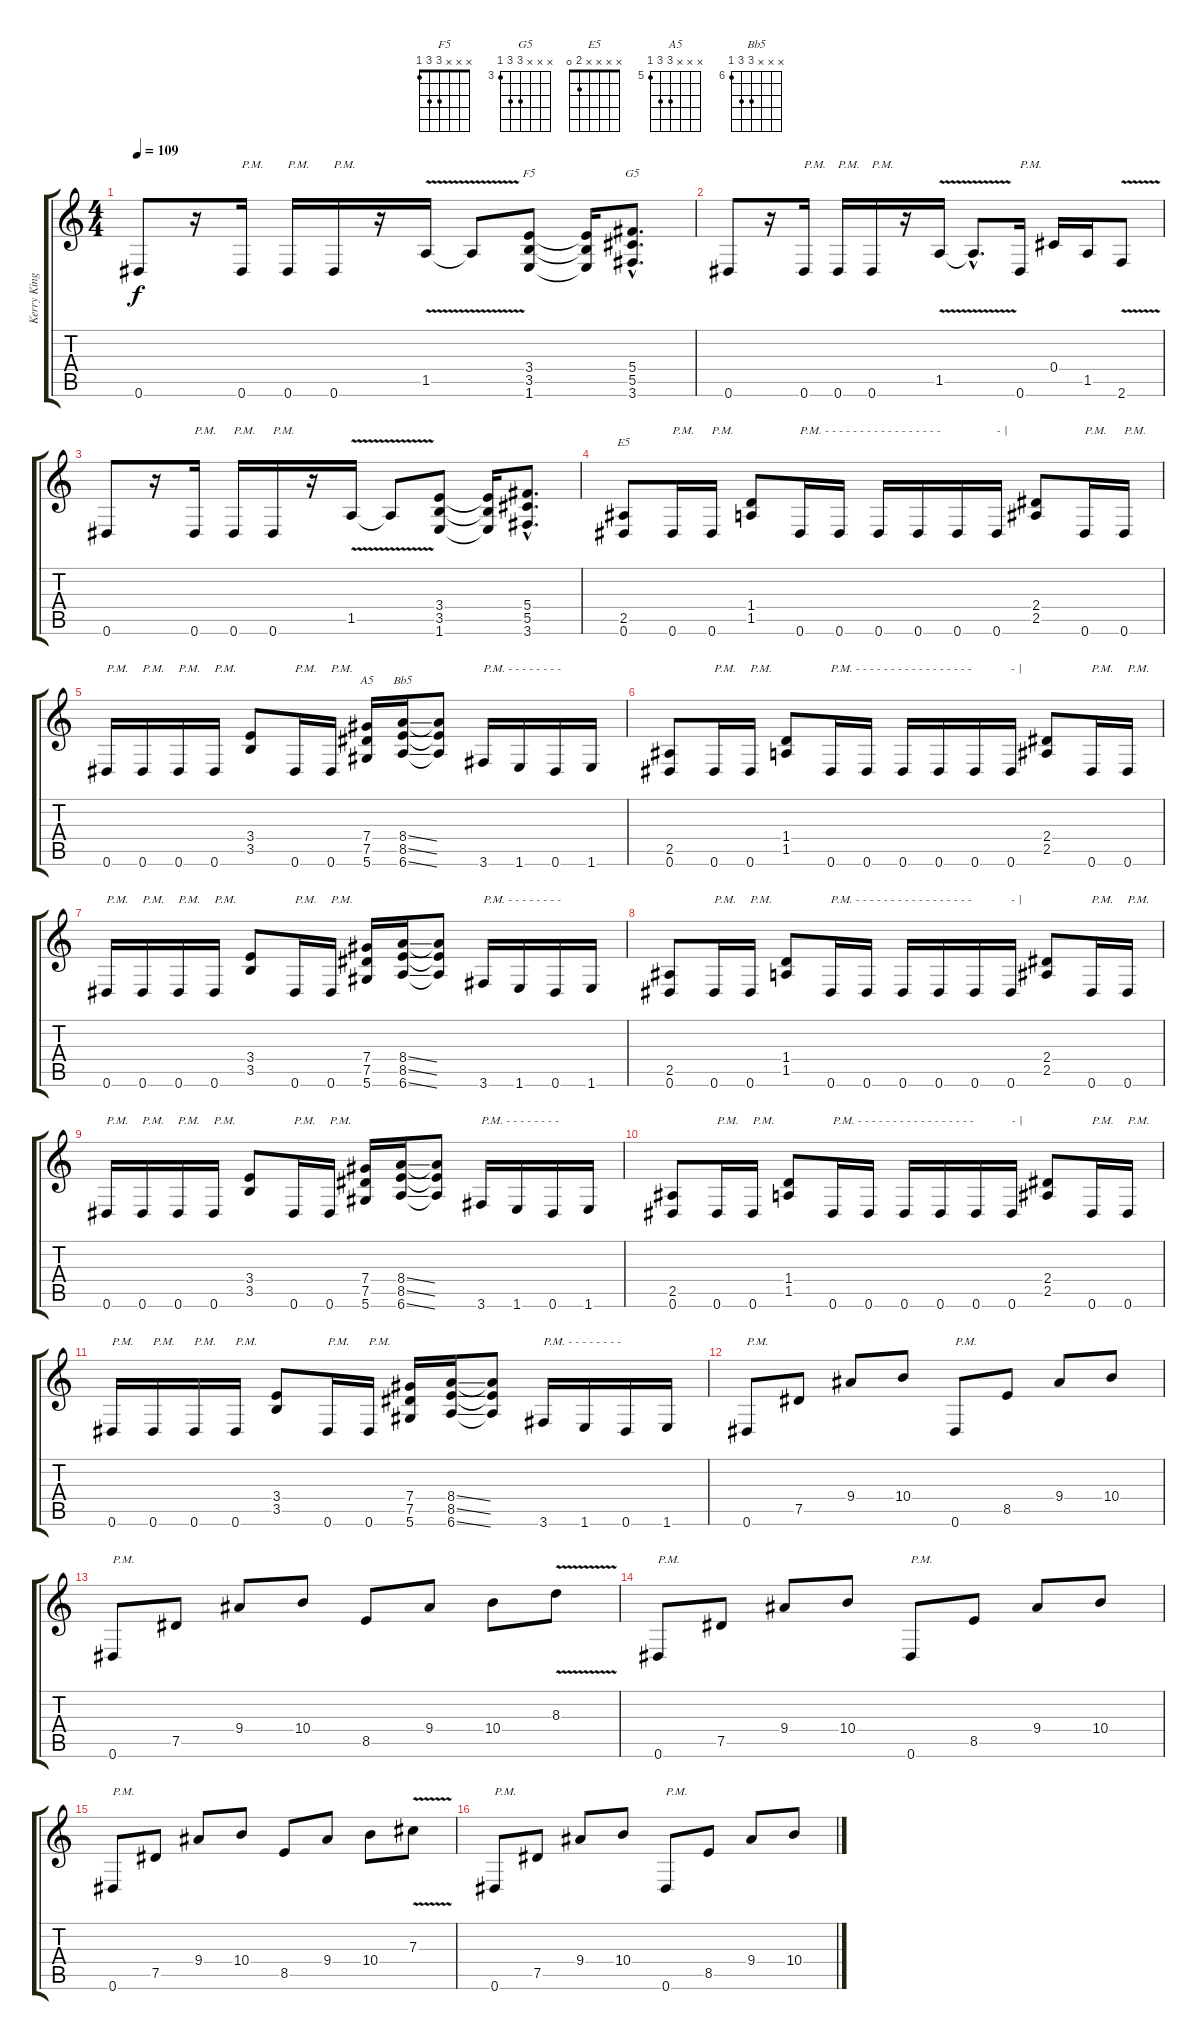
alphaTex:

\track ("Kerry King" "Kerry King") {instrument distortionguitar}
\staff {score tabs}
\tuning (Eb4 Bb3 Gb3 Db3 Ab2 Eb2) {hide}
\chord ("F5" x x x 3 3 1)
\chord ("G5" x x x 5 5 3) {firstfret 3}
\chord ("E5" x x x x 2 0)
\chord ("A5" x x x 7 7 5) {firstfret 5}
\chord ("Bb5" x x x 8 8 6) {firstfret 6}
\ts (4 4)
\tempo 109
\clef g2
\ks c
0.6.8{dy f} r.16 0.6.16{txt "P.M."} 0.6.16{txt "P.M."} 0.6.16{txt "P.M."} r.16 1.5{v}.16 1.5{t}.8 (3.4 3.5 1.6).8{ch "F5"} (3.4{t} 3.5{t} 1.6{t}).16 (5.4{hac} 5.5{hac} 3.6{hac}).8{d ch "G5"} |
0.6.8 r.16 0.6.16{txt "P.M."} 0.6.16{txt "P.M."} 0.6.16{txt "P.M."} r.16 1.5{v}.16 1.5{hac t}.8{d} 0.6.16{txt "P.M."} 0.4.16 1.5.16 2.6{v}.8 |
0.6.8 r.16 0.6.16{txt "P.M."} 0.6.16{txt "P.M."} 0.6.16{txt "P.M."} r.16 1.5{v}.16 1.5{t}.8 (3.4 3.5 1.6).8 (3.4{t} 3.5{t} 1.6{t}).16 (5.4{hac} 5.5{hac} 3.6{hac}).8{d} |
(2.5 0.6).8{ch "E5"} 0.6.16{txt "P.M."} 0.6.16{txt "P.M."} (1.4 1.5).8 0.6.16{txt "P.M. - - - - - - - - - - - - - - - - - "} 0.6.16 0.6.16 0.6.16 0.6.16 0.6.16{txt "- |"} (2.4 2.5).8 0.6.16{txt "P.M."} 0.6.16{txt "P.M."} |
0.6.16{txt "P.M."} 0.6.16{txt "P.M."} 0.6.16{txt "P.M."} 0.6.16{txt "P.M."} (3.4 3.5).8 0.6.16{txt "P.M."} 0.6.16{txt "P.M."} (7.4 7.5 5.6).16{ch "A5"} (8.4{ss} 8.5{ss} 6.6{ss}).16{ch "Bb5"} (8.4{t} 8.5{t} 6.6{t}).8 3.6.16{txt "P.M. - - - - - - - -"} 1.6.16 0.6.16 1.6.16 |
(2.5 0.6).8 0.6.16{txt "P.M."} 0.6.16{txt "P.M."} (1.4 1.5).8 0.6.16{txt "P.M. - - - - - - - - - - - - - - - - - "} 0.6.16 0.6.16 0.6.16 0.6.16 0.6.16{txt "- |"} (2.4 2.5).8 0.6.16{txt "P.M."} 0.6.16{txt "P.M."} |
0.6.16{txt "P.M."} 0.6.16{txt "P.M."} 0.6.16{txt "P.M."} 0.6.16{txt "P.M."} (3.4 3.5).8 0.6.16{txt "P.M."} 0.6.16{txt "P.M."} (7.4 7.5 5.6).16 (8.4{ss} 8.5{ss} 6.6{ss}).16 (8.4{t} 8.5{t} 6.6{t}).8 3.6.16{txt "P.M. - - - - - - - -"} 1.6.16 0.6.16 1.6.16 |
(2.5 0.6).8 0.6.16{txt "P.M."} 0.6.16{txt "P.M."} (1.4 1.5).8 0.6.16{txt "P.M. - - - - - - - - - - - - - - - - - "} 0.6.16 0.6.16 0.6.16 0.6.16 0.6.16{txt "- |"} (2.4 2.5).8 0.6.16{txt "P.M."} 0.6.16{txt "P.M."} |
0.6.16{txt "P.M."} 0.6.16{txt "P.M."} 0.6.16{txt "P.M."} 0.6.16{txt "P.M."} (3.4 3.5).8 0.6.16{txt "P.M."} 0.6.16{txt "P.M."} (7.4 7.5 5.6).16 (8.4{ss} 8.5{ss} 6.6{ss}).16 (8.4{t} 8.5{t} 6.6{t}).8 3.6.16{txt "P.M. - - - - - - - -"} 1.6.16 0.6.16 1.6.16 |
(2.5 0.6).8 0.6.16{txt "P.M."} 0.6.16{txt "P.M."} (1.4 1.5).8 0.6.16{txt "P.M. - - - - - - - - - - - - - - - - - "} 0.6.16 0.6.16 0.6.16 0.6.16 0.6.16{txt "- |"} (2.4 2.5).8 0.6.16{txt "P.M."} 0.6.16{txt "P.M."} |
0.6.16{txt "P.M."} 0.6.16{txt "P.M."} 0.6.16{txt "P.M."} 0.6.16{txt "P.M."} (3.4 3.5).8 0.6.16{txt "P.M."} 0.6.16{txt "P.M."} (7.4 7.5 5.6).16 (8.4{ss} 8.5{ss} 6.6{ss}).16 (8.4{t} 8.5{t} 6.6{t}).8 3.6.16{txt "P.M. - - - - - - - -"} 1.6.16 0.6.16 1.6.16 |
0.6.8{txt "P.M."} 7.5.8 9.4.8 10.4.8 0.6.8{txt "P.M."} 8.5.8 9.4.8 10.4.8 |
0.6.8{txt "P.M."} 7.5.8 9.4.8 10.4.8 8.5.8 9.4.8 10.4.8 8.3{v}.8 |
0.6.8{txt "P.M."} 7.5.8 9.4.8 10.4.8 0.6.8{txt "P.M."} 8.5.8 9.4.8 10.4.8 |
0.6.8{txt "P.M."} 7.5.8 9.4.8 10.4.8 8.5.8 9.4.8 10.4.8 7.3{v}.8 |
0.6.8{txt "P.M."} 7.5.8 9.4.8 10.4.8 0.6.8{txt "P.M."} 8.5.8 9.4.8 10.4.8
